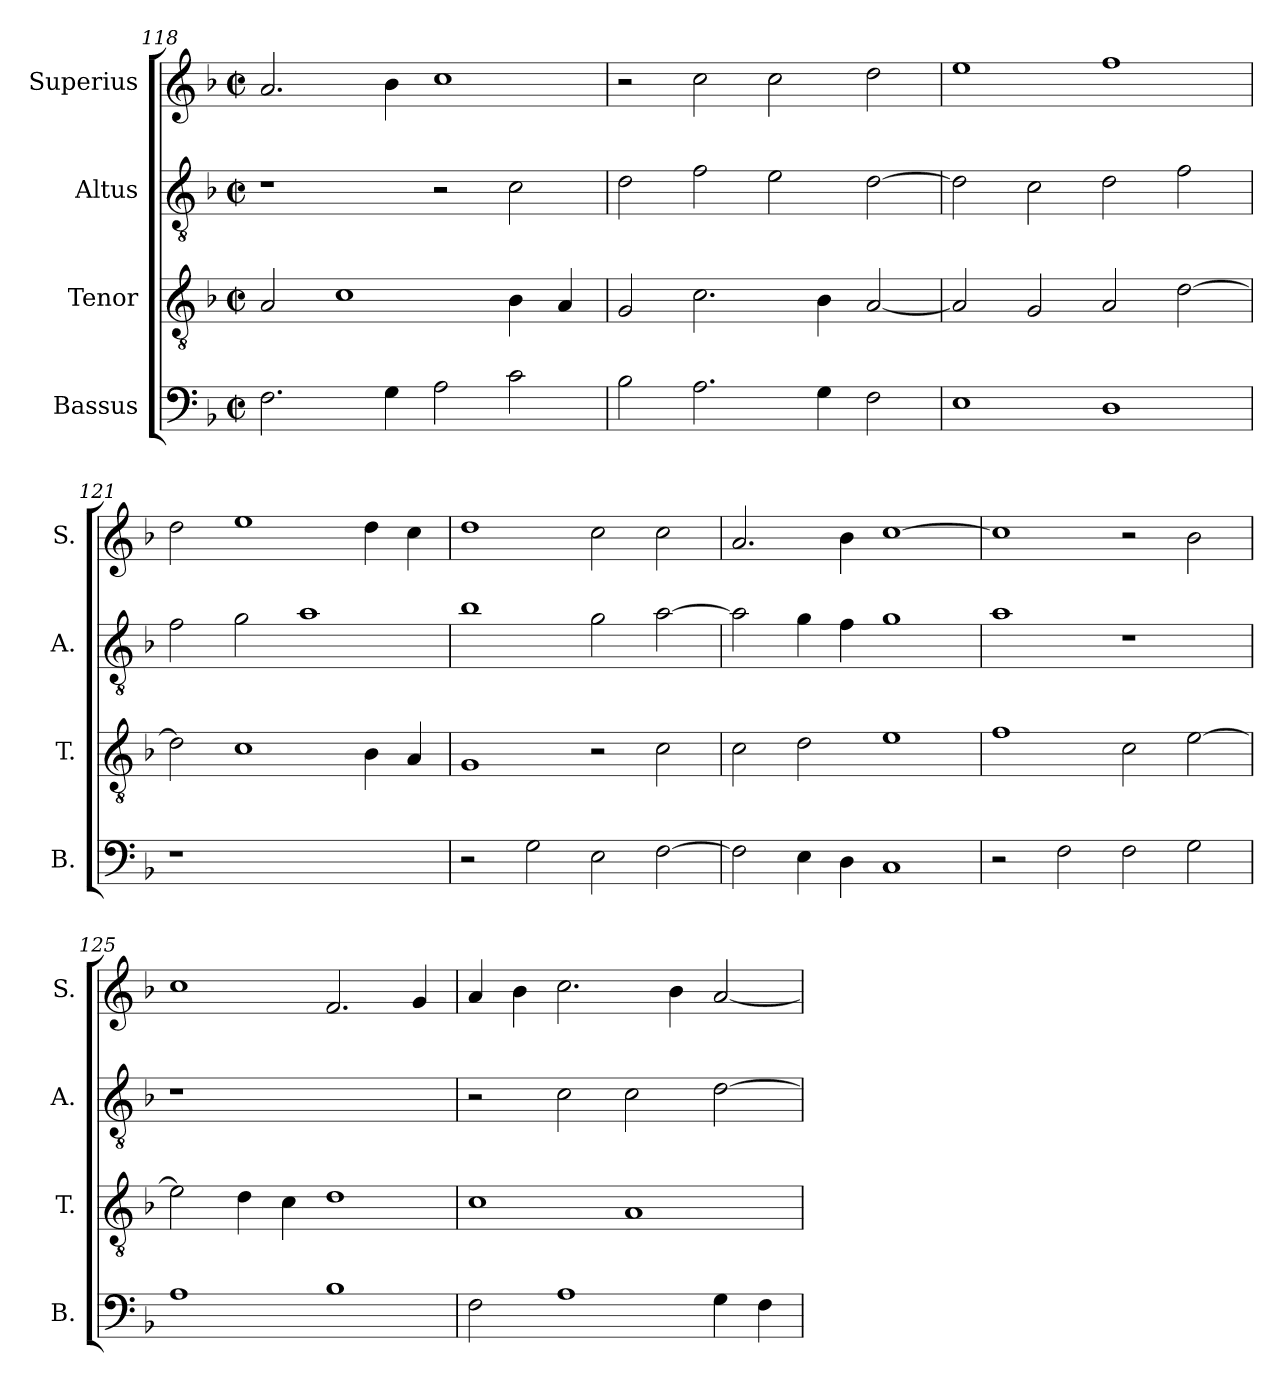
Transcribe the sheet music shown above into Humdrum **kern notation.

**kern	**kern	**kern	**kern
*part4	*part3	*part2	*part1
*staff4	*staff3	*staff2	*staff1
*I"Bassus	*I"Tenor	*I"Altus	*I"Superius
*I'B.	*I'T.	*I'A.	*I'S.
*clefF4	*clefGv2	*clefGv2	*clefG2
*	*ITrd7c12	*ITrd7c12	*
*k[b-]	*k[b-]	*k[b-]	*k[b-]
*F:	*F:	*F:	*F:
*M2/2	*M2/2	*M2/2	*M2/2
*met(c|)	*met(c|)	*met(c|)	*met(c|)
=118	=118	=118	=118
2.Fi\	2AAi/	1r	2.ai/
.	1Ci	.	.
4Gi\	.	.	4b-i\
2Ai\	.	2r	1cci
2ci\	4BB-i\	2Ci\	.
.	4AAi/	.	.
=119	=119	=119	=119
2B-i\	2GGi/	2Di\	2r
2.Ai\	2.Ci\	2Fi\	2cci\
.	.	2Ei\	2cci\
4Gi\	4BB-i\	.	.
2Fi\	[<2AAi/	[>2Di\	2ddi\
=120	=120	=120	=120
1Ei	2AAi/]	2Di\]	1eei
.	2GGi/	2Ci\	.
1Di	2AAi/	2Di\	1ffi
.	[>2Di\	2Fi\	.
!!LO:LB:g=z
=121	=121	=121	=121
!LO:N:vis=1	!	!	!
1r	2Di\]	2Fi\	2ddi\
.	1Ci	2Gi\	1eei
1ryy	.	1Ai	.
.	4BB-i\	.	4ddi\
.	4AAi/	.	4cci\
=122	=122	=122	=122
2r	1GGi	1B-i	1ddi
2Gi\	.	.	.
2Ei\	2r	2Gi\	2cci\
[>2Fi\	2Ci\	[>2Ai\	2cci\
=123	=123	=123	=123
2Fi\]	2Ci\	2Ai\]	2.ai/
4Ei\	2Di\	4Gi\	.
4Di\	.	4Fi\	4b-i\
1Ci	1Ei	1Gi	[>1cci
=124	=124	=124	=124
2r	1Fi	1Ai	1cci]
2Fi\	.	.	.
2Fi\	2Ci\	1r	2r
2Gi\	[>2Ei\	.	2b-i\
!!LO:PB:g=z
=125	=125	=125	=125
!	!	!LO:N:vis=1	!
1Ai	2Ei\]	1r	1cci
.	4Di\	.	.
.	4Ci\	.	.
1B-i	1Di	1ryy	2.fi/
.	.	.	4gi/
=126	=126	=126	=126
2Fi\	1Ci	2r	4ai/
.	.	.	4b-i\
1Ai	.	2Ci\	2.cci\
.	1AAi	2Ci\	.
.	.	.	4b-i\
4Gi\	.	[>2Di\	[<2ai/
4Fi\	.	.	.
=	=	=	=
*-	*-	*-	*-
